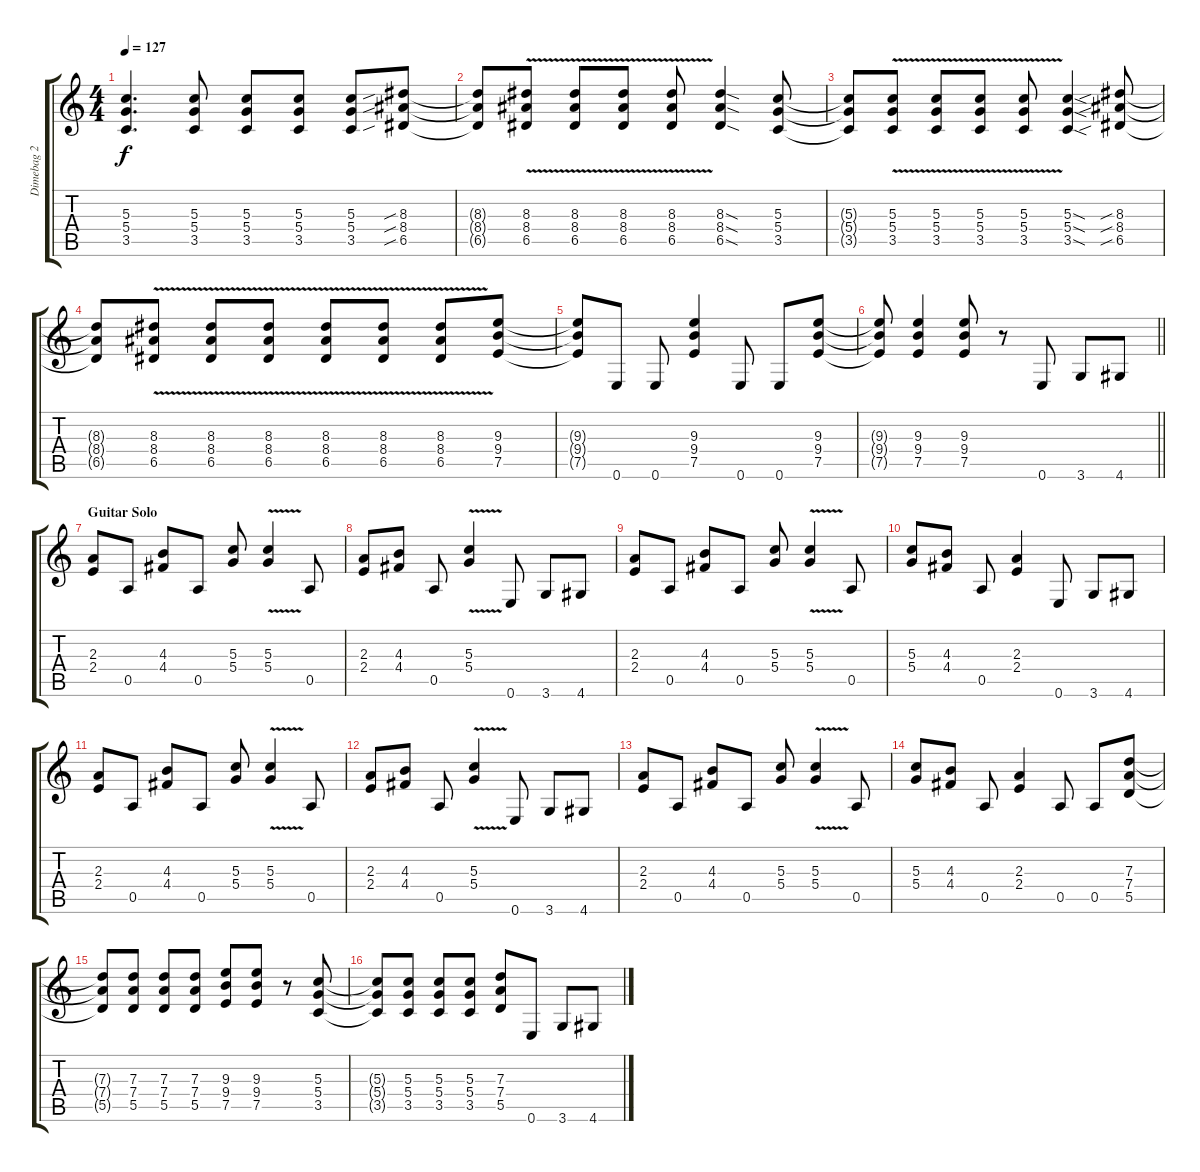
\track ("Dimebag 2" "Dimebag 2") {instrument overdrivenguitar}
\staff {score tabs}
\tuning (E4 B3 G3 D3 A2 E2) {hide}
\ts (4 4)
\tempo 127
\clef g2
\ks c
(5.3{t} 5.4{t} 3.5{t}).4{d dy f} (5.3 5.4 3.5).8 (5.3 5.4 3.5).8 (5.3 5.4 3.5).8 (5.3 5.4 3.5).8 (8.3{sib} 8.4{sib} 6.5{sib}).8 |
(8.3{t} 8.4{t} 6.5{t}).8 (8.3{v} 8.4{v} 6.5{v}).8 (8.3{v} 8.4{v} 6.5{v}).8 (8.3{v} 8.4{v} 6.5{v}).8 (8.3{v} 8.4{v} 6.5{v}).8 (8.3{sod} 8.4{sod} 6.5{sod}).4 (5.3 5.4 3.5).8 |
(5.3{t} 5.4{t} 3.5{t}).8 (5.3{v} 5.4{v} 3.5{v}).8 (5.3{v} 5.4{v} 3.5{v}).8 (5.3{v} 5.4{v} 3.5{v}).8 (5.3{v} 5.4{v} 3.5{v}).8 (5.3{sod} 5.4{sod} 3.5{sod}).4 (8.3{sib} 8.4{sib} 6.5{sib}).8 |
(8.3{t} 8.4{t} 6.5{t}).8 (8.3{v} 8.4{v} 6.5{v}).8 (8.3{v} 8.4{v} 6.5{v}).8 (8.3{v} 8.4{v} 6.5{v}).8 (8.3{v} 8.4{v} 6.5{v}).8 (8.3{v} 8.4{v} 6.5{v}).8 (8.3{v} 8.4{v} 6.5{v}).8 (9.3 9.4 7.5).8 |
(9.3{t} 9.4{t} 7.5{t}).8 0.6.8 0.6.8 (9.3 9.4 7.5).4 0.6.8 0.6.8 (9.3 9.4 7.5).8 |
\barLineRight lightlight
(9.3{t} 9.4{t} 7.5{t}).8 (9.3 9.4 7.5).4 (9.3 9.4 7.5).8 r.8 0.6.8 3.6.8 4.6.8 |
\section ("" "Guitar Solo")
(2.3 2.4).8 0.5.8 (4.3 4.4).8 0.5.8 (5.3 5.4).8 (5.3{v} 5.4{v}).4 0.5.8 |
(2.3 2.4).8 (4.3 4.4).8 0.5.8 (5.3{v} 5.4).4 0.6.8 3.6.8 4.6.8 |
(2.3 2.4).8 0.5.8 (4.3 4.4).8 0.5.8 (5.3 5.4).8 (5.3{v} 5.4{v}).4 0.5.8 |
(5.3 5.4).8 (4.3 4.4).8 0.5.8 (2.3 2.4).4 0.6.8 3.6.8 4.6.8 |
(2.3 2.4).8 0.5.8 (4.3 4.4).8 0.5.8 (5.3 5.4).8 (5.3{v} 5.4{v}).4 0.5.8 |
(2.3 2.4).8 (4.3 4.4).8 0.5.8 (5.3{v} 5.4).4 0.6.8 3.6.8 4.6.8 |
(2.3 2.4).8 0.5.8 (4.3 4.4).8 0.5.8 (5.3 5.4).8 (5.3{v} 5.4{v}).4 0.5.8 |
(5.3 5.4).8 (4.3 4.4).8 0.5.8 (2.3 2.4).4 0.5.8 0.5.8 (7.3 7.4 5.5).8 |
(7.3{t} 7.4{t} 5.5{t}).8 (7.3 7.4 5.5).8 (7.3 7.4 5.5).8 (7.3 7.4 5.5).8 (9.3 9.4 7.5).8 (9.3 9.4 7.5).8 r.8 (5.3 5.4 3.5).8 |
(5.3{t} 5.4{t} 3.5{t}).8 (5.3 5.4 3.5).8 (5.3 5.4 3.5).8 (5.3 5.4 3.5).8 (7.3 7.4 5.5).8 0.6.8 3.6.8 4.6.8
